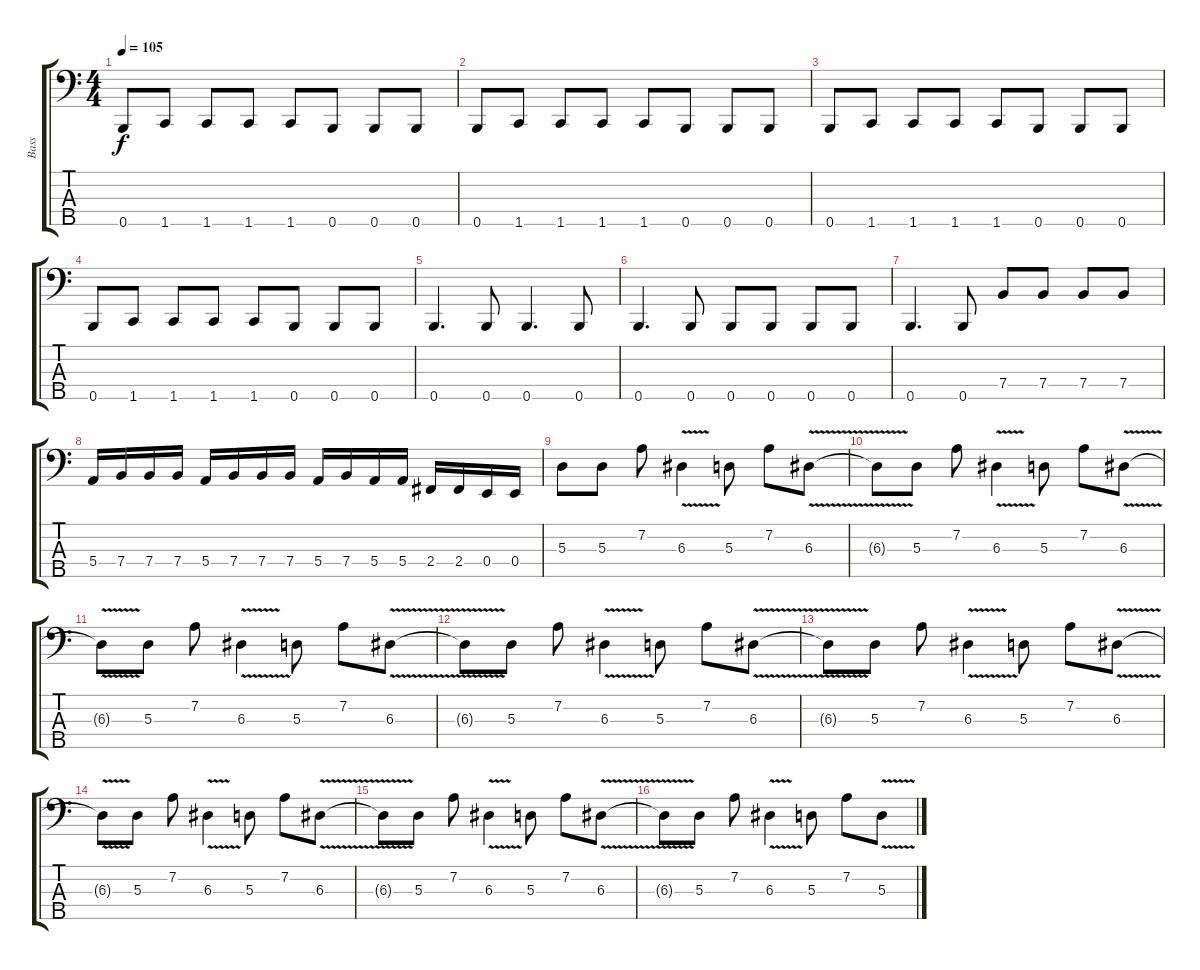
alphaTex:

\track ("Bass" "Bass") {instrument electricbassfinger}
\staff {score tabs}
\tuning (G2 D2 A1 E1 B0) {hide}
\ts (4 4)
\tempo 105
\clef f4
\ks c
0.5.8{dy f} 1.5.8 1.5.8 1.5.8 1.5.8 0.5.8 0.5.8 0.5.8 |
0.5.8 1.5.8 1.5.8 1.5.8 1.5.8 0.5.8 0.5.8 0.5.8 |
0.5.8 1.5.8 1.5.8 1.5.8 1.5.8 0.5.8 0.5.8 0.5.8 |
0.5.8 1.5.8 1.5.8 1.5.8 1.5.8 0.5.8 0.5.8 0.5.8 |
0.5.4{d} 0.5.8 0.5.4{d} 0.5.8 |
0.5.4{d} 0.5.8 0.5.8 0.5.8 0.5.8 0.5.8 |
0.5.4{d} 0.5.8 7.4.8 7.4.8 7.4.8 7.4.8 |
5.4.16 7.4.16 7.4.16 7.4.16 5.4.16 7.4.16 7.4.16 7.4.16 5.4.16 7.4.16 5.4.16 5.4.16 2.4.16 2.4.16 0.4.16 0.4.16 |
5.3.8 5.3.8 7.2.8 6.3{v}.4 5.3.8 7.2.8 6.3{v}.8 |
6.3{t}.8 5.3.8 7.2.8 6.3{v}.4 5.3.8 7.2.8 6.3{v}.8 |
6.3{t}.8 5.3.8 7.2.8 6.3{v}.4 5.3.8 7.2.8 6.3{v}.8 |
6.3{t}.8 5.3.8 7.2.8 6.3{v}.4 5.3.8 7.2.8 6.3{v}.8 |
6.3{t}.8 5.3.8 7.2.8 6.3{v}.4 5.3.8 7.2.8 6.3{v}.8 |
6.3{t}.8 5.3.8 7.2.8 6.3{v}.4 5.3.8 7.2.8 6.3{v}.8 |
6.3{t}.8 5.3.8 7.2.8 6.3{v}.4 5.3.8 7.2.8 6.3{v}.8 |
6.3{t}.8 5.3.8 7.2.8 6.3{v}.4 5.3.8 7.2.8 5.3{v}.8
